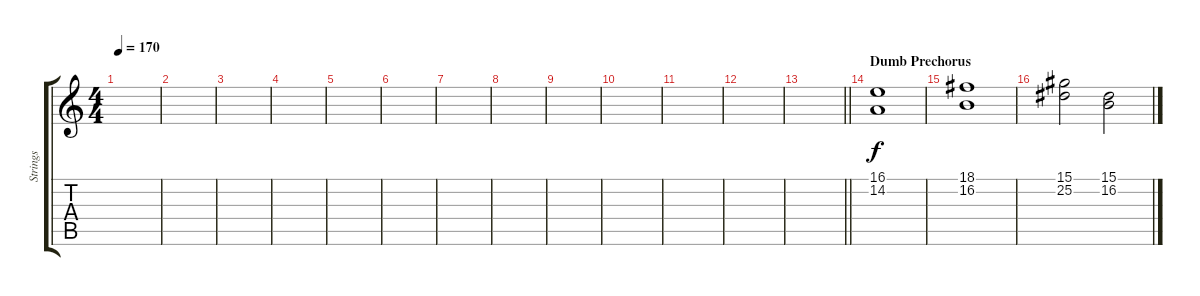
\track ("Strings" "Strings") {instrument stringensemble1}
\staff {score tabs}
\tuning (C4 G3 Eb3 Bb2 F2 C2) {hide}
\ts (4 4)
\tempo 170
\clef g2
\ks c
|
|
|
|
|
|
|
|
|
|
|
|
\barLineRight lightlight
|
\section ("" "Dumb Prechorus")
(16.1 14.2).1 |
(18.1 16.2).1 |
(15.1 25.2).2 (15.1 16.2).2
